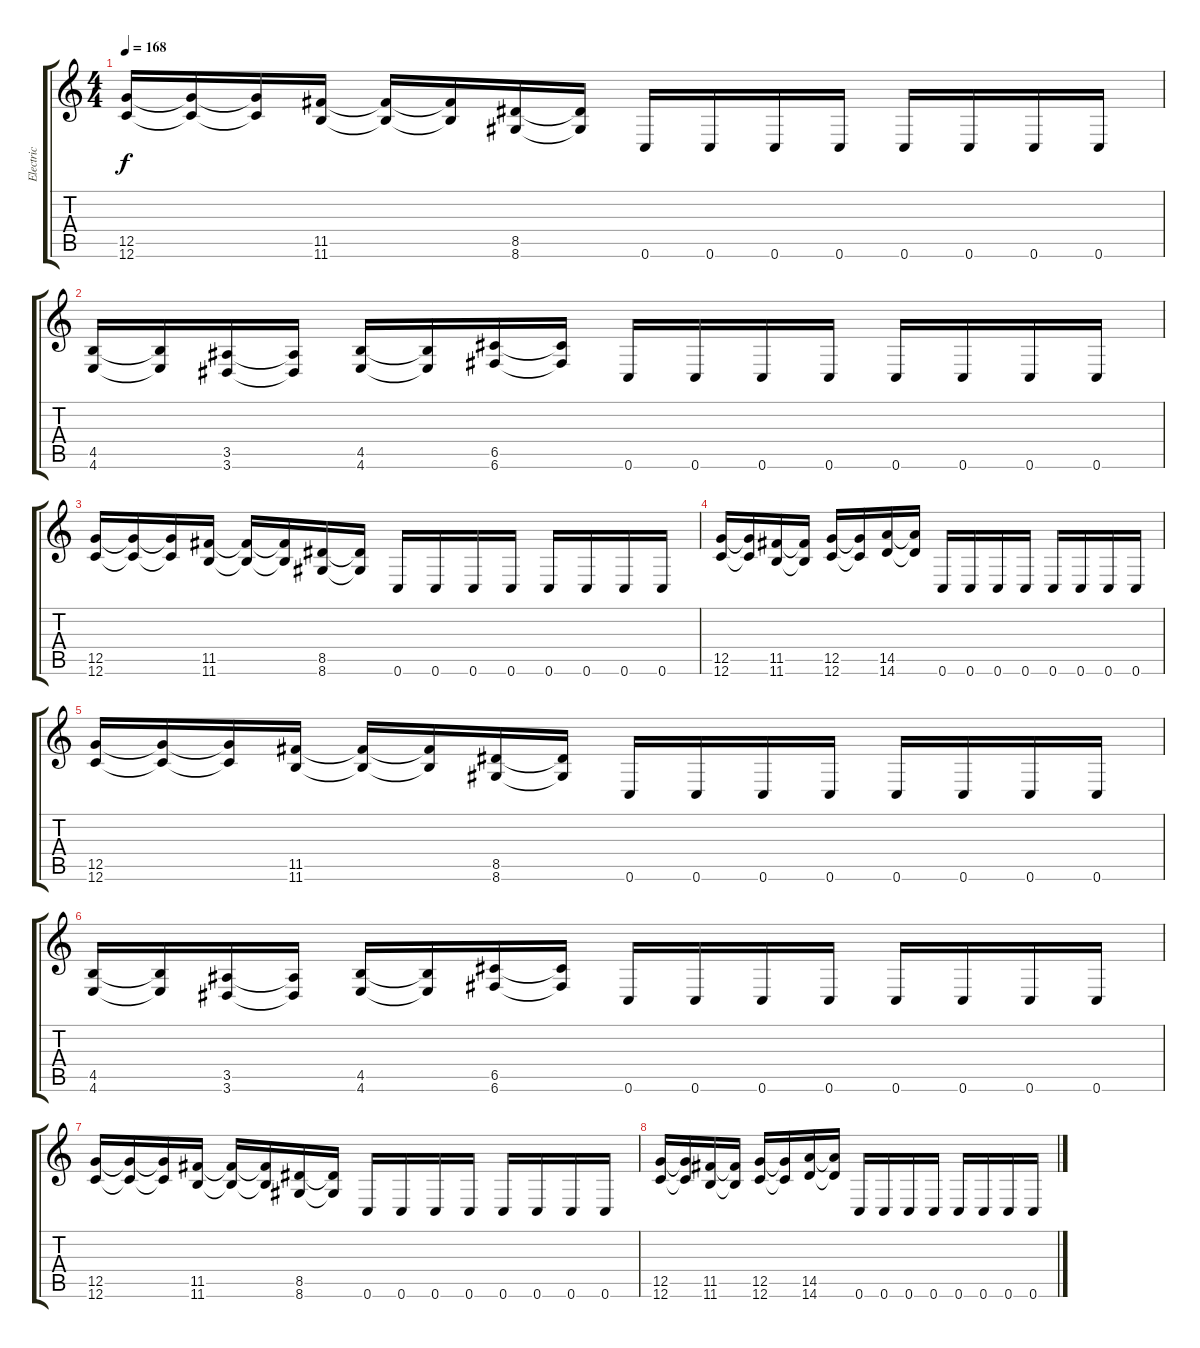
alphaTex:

\track ("Electric" "Electric") {instrument distortionguitar}
\staff {score tabs}
\tuning (D4 A3 F3 C3 G2 C2) {hide}
\ts (4 4)
\tempo 168
\clef g2
\ks c
(12.5 12.6).16{dy f} (12.5{t} 12.6{t}).16 (12.5{t} 12.6{t}).16 (11.5 11.6).16 (11.5{t} 11.6{t}).16 (11.5{t} 11.6{t}).16 (8.5 8.6).16 (8.5{t} 8.6{t}).16 0.6.16 0.6.16 0.6.16 0.6.16 0.6.16 0.6.16 0.6.16 0.6.16 |
(4.5 4.6).16 (4.5{t} 4.6{t}).16 (3.5 3.6).16 (3.5{t} 3.6{t}).16 (4.5 4.6).16 (4.5{t} 4.6{t}).16 (6.5 6.6).16 (6.5{t} 6.6{t}).16 0.6.16 0.6.16 0.6.16 0.6.16 0.6.16 0.6.16 0.6.16 0.6.16 |
(12.5 12.6).16 (12.5{t} 12.6{t}).16 (12.5{t} 12.6{t}).16 (11.5 11.6).16 (11.5{t} 11.6{t}).16 (11.5{t} 11.6{t}).16 (8.5 8.6).16 (8.5{t} 8.6{t}).16 0.6.16 0.6.16 0.6.16 0.6.16 0.6.16 0.6.16 0.6.16 0.6.16 |
(12.5 12.6).16 (12.5{t} 12.6{t}).16 (11.5 11.6).16 (11.5{t} 11.6{t}).16 (12.5 12.6).16 (12.5{t} 12.6{t}).16 (14.5 14.6).16 (14.5{t} 14.6{t}).16 0.6.16 0.6.16 0.6.16 0.6.16 0.6.16 0.6.16 0.6.16 0.6.16 |
(12.5 12.6).16 (12.5{t} 12.6{t}).16 (12.5{t} 12.6{t}).16 (11.5 11.6).16 (11.5{t} 11.6{t}).16 (11.5{t} 11.6{t}).16 (8.5 8.6).16 (8.5{t} 8.6{t}).16 0.6.16 0.6.16 0.6.16 0.6.16 0.6.16 0.6.16 0.6.16 0.6.16 |
(4.5 4.6).16 (4.5{t} 4.6{t}).16 (3.5 3.6).16 (3.5{t} 3.6{t}).16 (4.5 4.6).16 (4.5{t} 4.6{t}).16 (6.5 6.6).16 (6.5{t} 6.6{t}).16 0.6.16 0.6.16 0.6.16 0.6.16 0.6.16 0.6.16 0.6.16 0.6.16 |
(12.5 12.6).16 (12.5{t} 12.6{t}).16 (12.5{t} 12.6{t}).16 (11.5 11.6).16 (11.5{t} 11.6{t}).16 (11.5{t} 11.6{t}).16 (8.5 8.6).16 (8.5{t} 8.6{t}).16 0.6.16 0.6.16 0.6.16 0.6.16 0.6.16 0.6.16 0.6.16 0.6.16 |
(12.5 12.6).16 (12.5{t} 12.6{t}).16 (11.5 11.6).16 (11.5{t} 11.6{t}).16 (12.5 12.6).16 (12.5{t} 12.6{t}).16 (14.5 14.6).16 (14.5{t} 14.6{t}).16 0.6.16 0.6.16 0.6.16 0.6.16 0.6.16 0.6.16 0.6.16 0.6.16
